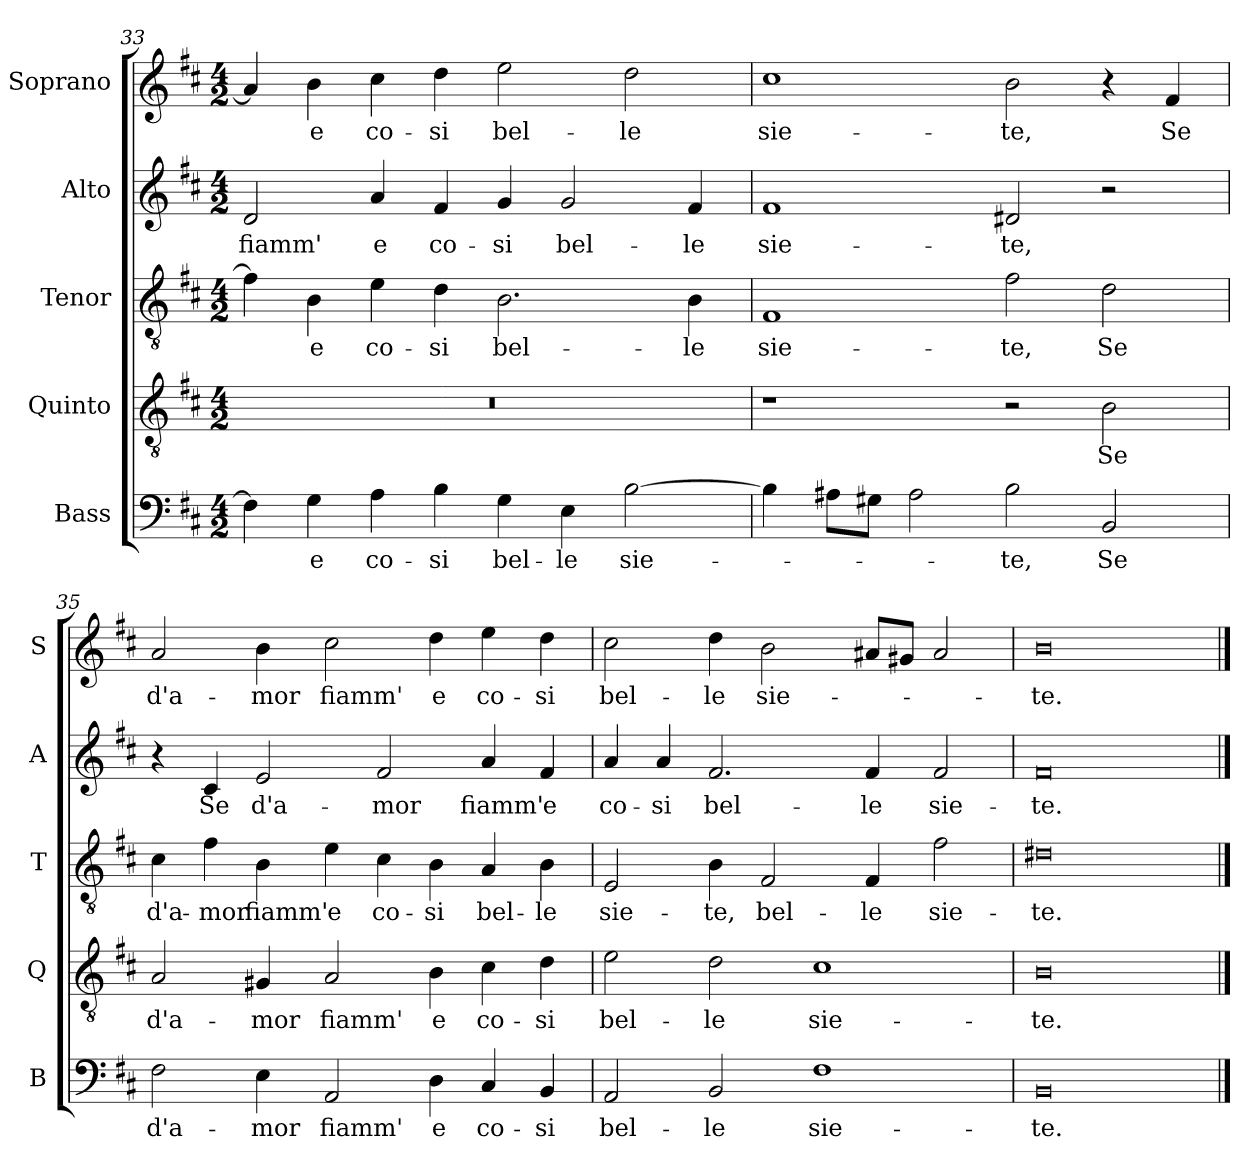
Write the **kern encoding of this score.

**kern	**text	**kern	**text	**kern	**text	**kern	**text	**kern	**text
*part5	*part5	*part4	*part4	*part3	*part3	*part2	*part2	*part1	*part1
*staff5	*staff5	*staff4	*staff4	*staff3	*staff3	*staff2	*staff2	*staff1	*staff1
*I"Bass	*	*I"Quinto	*	*I"Tenor	*	*I"Alto	*	*I"Soprano	*
*I'B	*	*I'Q	*	*I'T	*	*I'A	*	*I'S	*
*clefF4	*	*clefGv2	*	*clefGv2	*	*clefG2	*	*clefG2	*
*k[f#c#]	*	*k[f#c#]	*	*k[f#c#]	*	*k[f#c#]	*	*k[f#c#]	*
*D:	*	*D:	*	*D:	*	*D:	*	*D:	*
*M4/2	*	*M4/2	*	*M4/2	*	*M4/2	*	*M4/2	*
=33	=33	=33	=33	=33	=33	=33	=33	=33	=33
!	!	!	!	!	!	!	!LO:LY:b	!	!
4F#\]	.	0r	.	4f#\]	.	2d/	fiamm'	4a/]	.
!	!LO:LY:b	!	!	!	!LO:LY:b	!	!	!	!LO:LY:b
4G\	e	.	.	4B\	e	.	.	4b\	e
!	!LO:LY:b	!	!	!	!LO:LY:b	!	!LO:LY:b	!	!LO:LY:b
4A\	co-	.	.	4e\	co-	4a/	e	4cc#\	co-
!	!LO:LY:b	!	!	!	!LO:LY:b	!	!LO:LY:b	!	!LO:LY:b
4B\	-si	.	.	4d\	-si	4f#/	co-	4dd\	-si
!	!LO:LY:b	!	!	!	!LO:LY:b	!	!LO:LY:b	!	!LO:LY:b
4G\	bel-	.	.	2.B\	bel-	4g/	-si	2ee\	bel-
!	!LO:LY:b	!	!	!	!	!	!LO:LY:b	!	!
4E\	-le	.	.	.	.	2g/	bel-	.	.
!	!LO:LY:b	!	!	!	!	!	!	!	!LO:LY:b
[2B\	sie-	.	.	.	.	.	.	2dd\	-le
!	!	!	!	!	!LO:LY:b	!	!LO:LY:b	!	!
.	.	.	.	4B\	-le	4f#/	-le	.	.
=34	=34	=34	=34	=34	=34	=34	=34	=34	=34
!	!	!	!	!	!LO:LY:b	!	!LO:LY:b	!	!LO:LY:b
4B\]	.	1r	.	1F#	sie-	1f#	sie-	1cc#	sie-
8A#X\L	.	.	.	.	.	.	.	.	.
8G#X\J	.	.	.	.	.	.	.	.	.
2A#\	.	.	.	.	.	.	.	.	.
!	!LO:LY:b	!	!	!	!LO:LY:b	!	!LO:LY:b	!	!LO:LY:b
2B\	-te,	2r	.	2f#\	-te,	2d#X/	-te,	2b\	-te,
!	!LO:LY:b	!	!LO:LY:b	!	!LO:LY:b	!	!	!	!
2BB/	Se	2B\	Se	2d\	Se	2r	.	4r	.
!	!	!	!	!	!	!	!	!	!LO:LY:b
.	.	.	.	.	.	.	.	4f#/	Se
!!LO:LB:g=z
=35	=35	=35	=35	=35	=35	=35	=35	=35	=35
!	!LO:LY:b	!	!LO:LY:b	!	!LO:LY:b	!	!	!	!LO:LY:b
2F#\	d'a-	2A/	d'a-	4c#\	d'a-	4r	.	2a/	d'a-
!	!	!	!	!	!LO:LY:b	!	!LO:LY:b	!	!
.	.	.	.	4f#\	-mor	4c#/	Se	.	.
!	!LO:LY:b	!	!LO:LY:b	!	!LO:LY:b	!	!LO:LY:b	!	!LO:LY:b
4E\	-mor	4G#X/	-mor	4B\	fiamm'	2e/	d'a-	4b\	-mor
!	!LO:LY:b	!	!LO:LY:b	!	!LO:LY:b	!	!	!	!LO:LY:b
2AA/	fiamm'	2A/	fiamm'	4e\	e	.	.	2cc#\	fiamm'
!	!	!	!	!	!LO:LY:b	!	!LO:LY:b	!	!
.	.	.	.	4c#\	co-	2f#/	-mor	.	.
!	!LO:LY:b	!	!LO:LY:b	!	!LO:LY:b	!	!	!	!LO:LY:b
4D\	e	4B\	e	4B\	-si	.	.	4dd\	e
!	!LO:LY:b	!	!LO:LY:b	!	!LO:LY:b	!	!LO:LY:b	!	!LO:LY:b
4C#/	co-	4c#\	co-	4A/	bel-	4a/	fiamm'	4ee\	co-
!	!LO:LY:b	!	!LO:LY:b	!	!LO:LY:b	!	!LO:LY:b	!	!LO:LY:b
4BB/	-si	4d\	-si	4B\	-le	4f#/	e	4dd\	-si
=36	=36	=36	=36	=36	=36	=36	=36	=36	=36
!	!LO:LY:b	!	!LO:LY:b	!	!LO:LY:b	!	!LO:LY:b	!	!LO:LY:b
2AA/	bel-	2e\	bel-	2E/	sie-	4a/	co-	2cc#\	bel-
!	!	!	!	!	!	!	!LO:LY:b	!	!
.	.	.	.	.	.	4a/	-si	.	.
!	!LO:LY:b	!	!LO:LY:b	!	!LO:LY:b	!	!LO:LY:b	!	!LO:LY:b
2BB/	-le	2d\	-le	4B\	-te,	2.f#/	bel-	4dd\	-le
!	!	!	!	!	!LO:LY:b	!	!	!	!LO:LY:b
.	.	.	.	2F#/	bel-	.	.	2b\	sie-
!	!LO:LY:b	!	!LO:LY:b	!	!	!	!	!	!
1F#	sie-	1c#	sie-	.	.	.	.	.	.
!	!	!	!	!	!LO:LY:b	!	!LO:LY:b	!	!
.	.	.	.	4F#/	-le	4f#/	-le	8a#X/L	.
.	.	.	.	.	.	.	.	8g#X/J	.
!	!	!	!	!	!LO:LY:b	!	!LO:LY:b	!	!
.	.	.	.	2f#\	sie-	2f#/	sie-	2a#/	.
=37	=37	=37	=37	=37	=37	=37	=37	=37	=37
!	!LO:LY:b	!	!LO:LY:b	!	!LO:LY:b	!	!LO:LY:b	!	!LO:LY:b
0BB	-te.	0B	-te.	0d#X	-te.	0f#	-te.	0b	-te.
==	==	==	==	==	==	==	==	==	==
*-	*-	*-	*-	*-	*-	*-	*-	*-	*-
